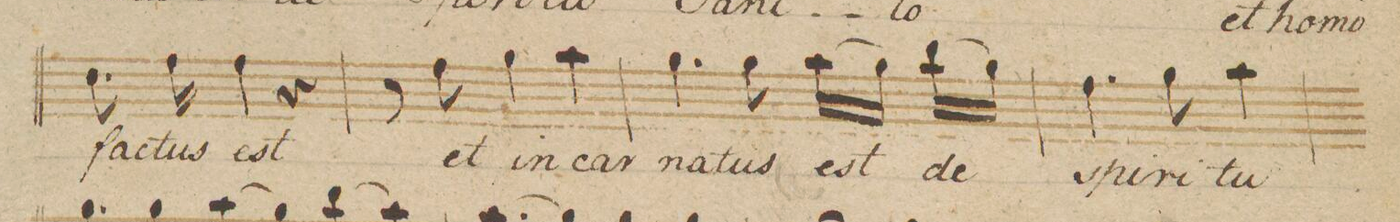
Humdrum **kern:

**kern	**text	**dynam
*I"Alto.	*	*
*clefC3	*	*
*k[b-e-a-d-]	*	*
*met(c|)	*	*
*M3/4	*	*
8.e-\	fac-	.
16g\	-tus	.
4g\	est	.
4r	.	.
=91	=91	=91
8r	.	.
8g\	et	.
4a-\	in-	.
4b-\	-car-	.
=92	=92	=92
4.a-\	-na-	.
8a-\	-tus	.
(16b-\LL	est	.
16a-\JJ)	.	.
(16cc\LL	-de	.
16a-\JJ)	.	.
=93	=93	=93
4.g\	spi-	.
8a-\	-ri-	.
4b-\	-tu	.
=94	=94	=94
*-	*-	*-
